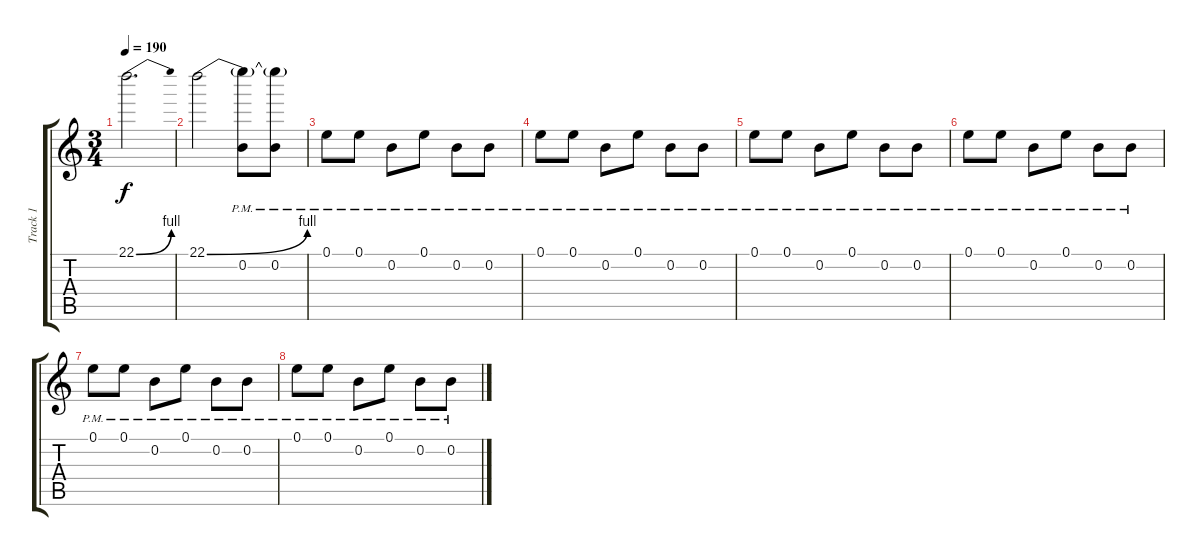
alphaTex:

\track ("Track 1" "Track 1") {instrument distortionguitar}
\staff {score tabs}
\tuning (E4 B3 G3 D3 A2 E2) {hide}
\ts (3 4)
\tempo 190
\clef g2
\ks c
22.1{be (bend 0 0 60 4)}.2{d dy f} |
22.1{be (bend 0 0 60 4)}.2 (22.1{t} 0.2{pm}).8 (22.1{t} 0.2{pm}).8 |
0.1{pm}.8{volume 0} 0.1{pm}.8 0.2{pm}.8 0.1{pm}.8 0.2{pm}.8 0.2{pm}.8 |
0.1{pm}.8 0.1{pm}.8 0.2{pm}.8 0.1{pm}.8 0.2{pm}.8 0.2{pm}.8 |
0.1{pm}.8 0.1{pm}.8 0.2{pm}.8 0.1{pm}.8 0.2{pm}.8 0.2{pm}.8 |
0.1{pm}.8 0.1{pm}.8 0.2{pm}.8 0.1{pm}.8 0.2{pm}.8 0.2{pm}.8 |
0.1{pm}.8 0.1{pm}.8 0.2{pm}.8 0.1{pm}.8 0.2{pm}.8 0.2{pm}.8 |
0.1{pm}.8 0.1{pm}.8 0.2{pm}.8 0.1{pm}.8 0.2{pm}.8 0.2{pm}.8
